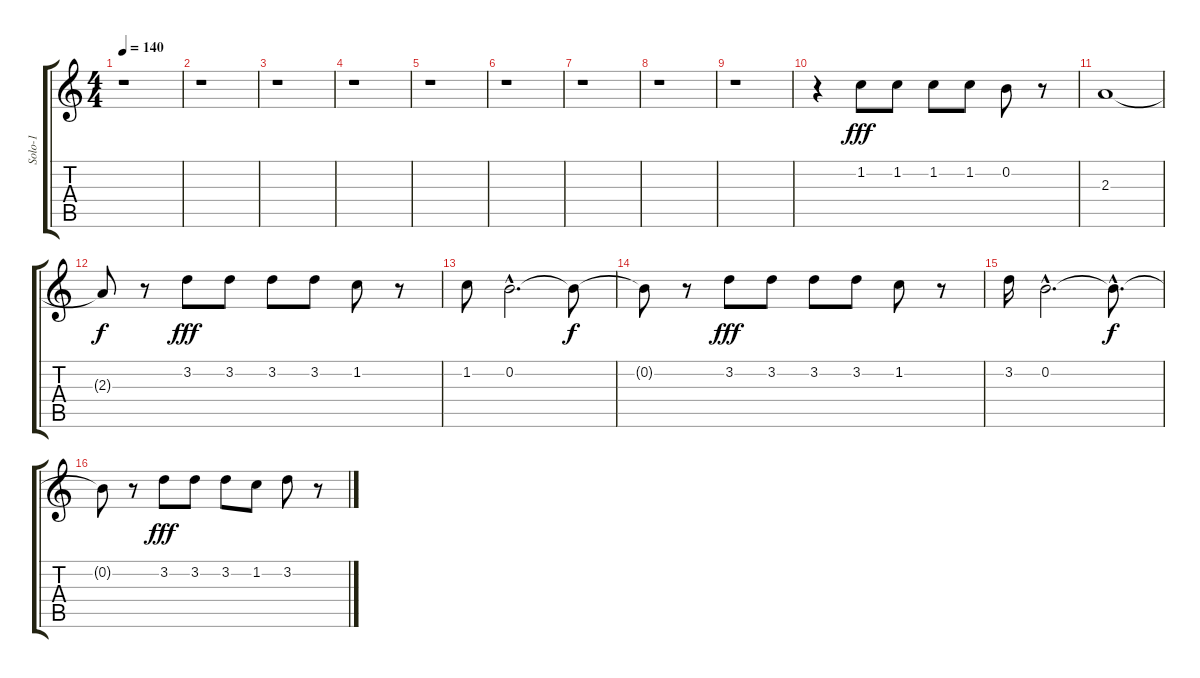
\track ("Solo-1" "Solo-1") {instrument distortionguitar}
\staff {score tabs}
\tuning (E4 B3 G3 D3 A2 E2) {hide}
\ts (4 4)
\tempo 140
\clef g2
\ks c
r.1{dy fff} |
r.1 |
r.1 |
r.1 |
r.1 |
r.1 |
r.1 |
r.1 |
r.1 |
r.4 1.2.8 1.2.8 1.2.8 1.2.8 0.2.8 r.8 |
2.3.1 |
2.3{t}.8{dy f} r.8 3.2.8{dy fff} 3.2.8 3.2.8 3.2.8 1.2.8 r.8 |
1.2.8 0.2{hac}.2{d} 0.2{t}.8{dy f} |
0.2{t}.8 r.8 3.2.8{dy fff} 3.2.8 3.2.8 3.2.8 1.2.8 r.8 |
3.2.16 0.2{hac}.2{d} 0.2{hac t}.8{d dy f} |
0.2{t}.8 r.8 3.2.8{dy fff} 3.2.8 3.2.8 1.2.8 3.2.8 r.8
